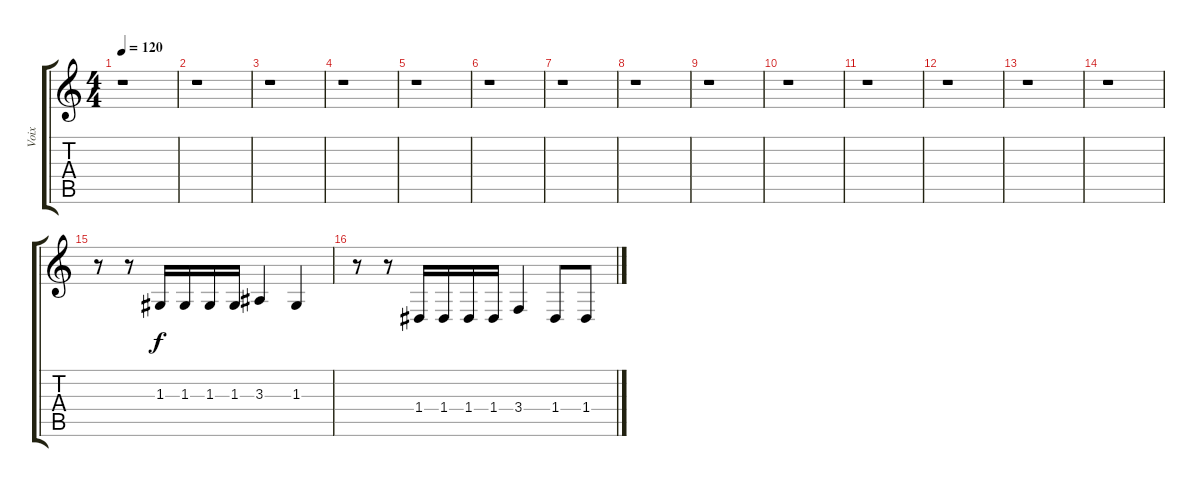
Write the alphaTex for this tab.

\track ("Voix" "Voix") {instrument cello}
\staff {score tabs}
\tuning (E4 B3 G3 D3 A2 E2) {hide}
\ts (4 4)
\tempo 120
\clef g2
\ks c
r.1{dy f} |
r.1 |
r.1 |
r.1 |
r.1 |
r.1 |
r.1 |
r.1 |
r.1 |
r.1 |
r.1 |
r.1 |
r.1 |
r.1 |
r.8 r.8 1.3.16 1.3.16 1.3.16 1.3.16 3.3.4 1.3.4 |
r.8 r.8 1.4.16 1.4.16 1.4.16 1.4.16 3.4.4 1.4.8 1.4.8
